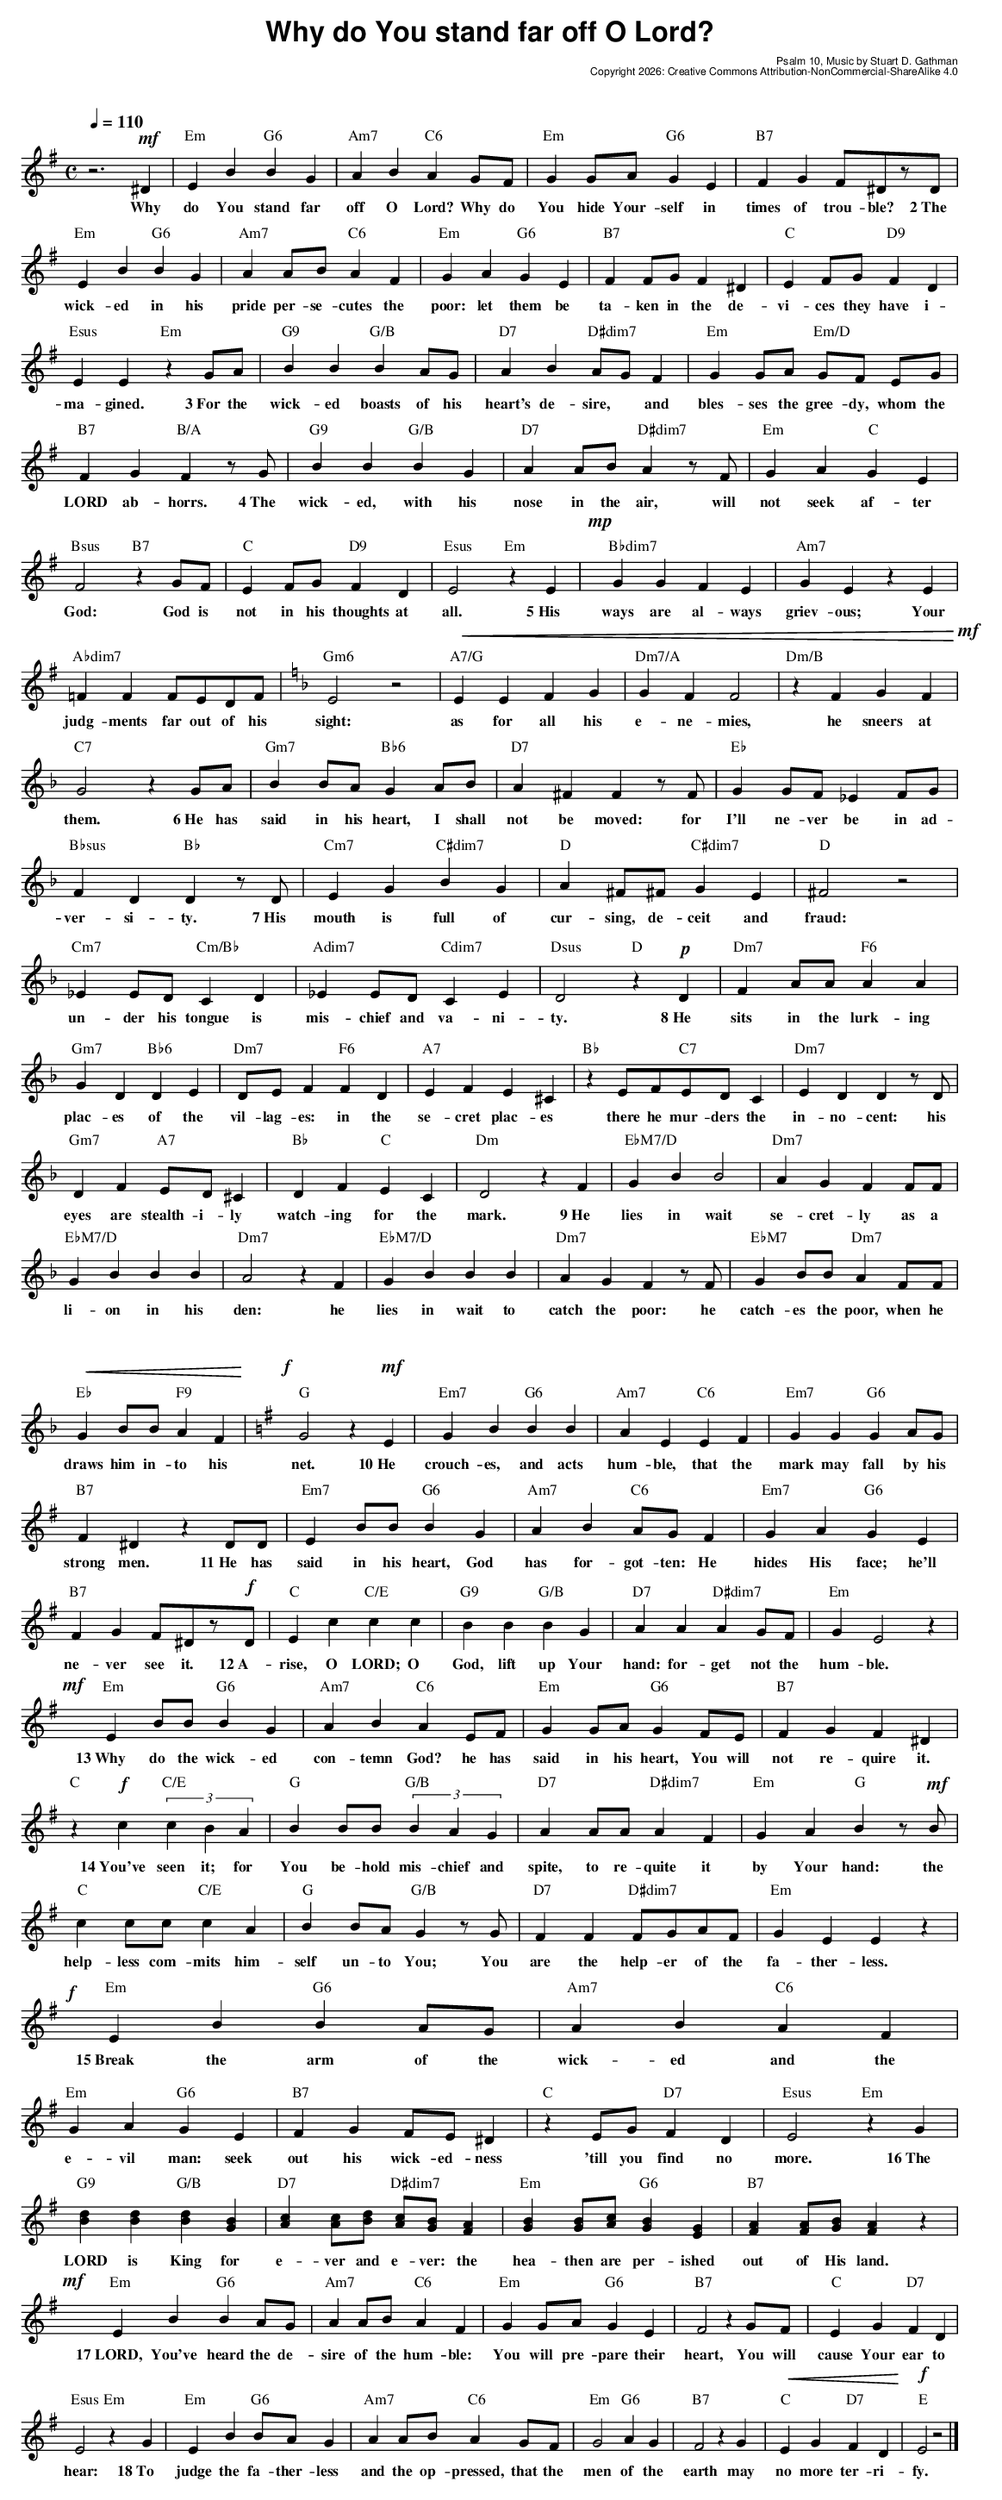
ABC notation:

X:1
T: Why do You stand far off O Lord?
C: Psalm 10, Music by Stuart D. Gathman
C: Copyright 2026: Creative Commons Attribution-NonCommercial-ShareAlike 4.0
M: C
L: 1/4
Q: 1/4=110
K: Em
V:1
z3!mf!^D|"Em"E B "G6"B G|"Am7"A B "C6"A G/F/|"Em"G G/A/ "G6"G E|"B7"FG F/^D/z/D/|
w:Why|do You stand far|off O Lord? Why do|You hide Your-self in|times of trou-ble? 2~The|
"Em"E B "G6"B G|"Am7"A A/B/ "C6"A F|"Em"G A "G6"G E|"B7"F F/G/ F^D|"C"EF/G/"D9"FD|
w:wick-ed in his|pride per-se-cutes the|poor: let them be|ta-ken in the de-|vi-ces they have i-|
"Esus"EE"Em"zG/A/|"G9"BB "G/B"BA/G/|"D7"A B "D#dim7"A/G/F|"Em"G G/A/ "Em/D"G/F/ E/G/|
w:ma-gined. 3~For the|wick-ed boasts of his|heart's de-sire,* and|bles-ses the gree-dy, whom the|
"B7"F G "B/A"F z/G/|"G9"BB "G/B"BG|"D7" AA/B/ "D#dim7"A z/F/|"Em"G A "C"G E|
w:LORD ab-horrs. 4~The|wick-ed, with his|nose in the air, will|not seek af-ter|
"Bsus"F2 "B7"zG/F/|"C"EF/G/ "D9"F D|"Esus"E2 "Em"zE|!mp!y"Bbdim7"GGFE|"Am7"GE zE|
w:God: God is|not in his thoughts at|all. 5~His|ways are al-ways|griev-ous; Your|
"Abdim7"=FF F/E/D/F/|[K:Dm]"Gm6"E2 z2|"A7/G"!<(!EE FG|"Dm7/A"GF F2|"Dm/B"zFGF!<)!!mf!|
w:judg-ments far out of his|sight:|as for all his|e-ne-mies,|he sneers at|
"C7"G2 zG/A/|"Gm7"BB/A/ "Bb6"GA/B/|"D7"A^FFz/F/|"Eb"G G/F/ _E F/G/|
w:them. 6~He has|said in his heart, I shall|not be moved: for|I'll ne-ver be in ad-|
"Bbsus"FD "Bb"Dz/D/|"Cm7"E G "C#dim7"B G|"D"A ^F/^F/ "C#dim7"GE|"D"^F2 z2|
w:ver-si-ty. 7~His|mouth is full of|cur-sing, de-ceit and|fraud:|
"Cm7"_E E/D/ "Cm/Bb"C D|"Adim7"_E E/D/ "Cdim7"C E|"Dsus"D2 "D"z!p!D|"Dm7"F A/A/ "F6"AA|
w:un-der his tongue is|mis-chief and va-ni-|ty. 8~He|sits in the lurk-ing|
"Gm7"GD "Bb6"DE|"Dm7"D/E/F"F6"FD|"A7"EFE^C|"Bb"z E/F/"C7"E/D/ C|"Dm7"EDD z/D/|
w:plac-es of the|vil-lag-es: in the|se-cret plac-es|there he mur-ders the|in-no-cent: his|
"Gm7"D F "A7"E/D/^C|"Bb"DF "C"EC|"Dm"D2 zF|"EbM7/D"G B B2|"Dm7"AG F F/F/|
w:eyes are stealth-i-ly|watch-ing for the|mark. 9~He|lies in wait|se-cret-ly as a|
"EbM7/D"GBBB|"Dm7"A2 zF|"EbM7/D"GB BB|"Dm7"AG Fz/F/|"EbM7"G B/B/ "Dm7"A F/F/|
w:li-on in his|den: he|lies in wait to|catch the poor: he|catch-es the poor, when he|
"Eb"!<(!G B/B/ "F9"AF!<)!|[K:Em]!f!y"G"G2 z!mf!E|"Em7"G B "G6"B B|"Am7"AE "C6"EF|"Em7"G G "G6"G A/G/|
w:draws him in-to his|net. 10~He|crouch-es, and acts|hum-ble, that the|mark may fall by his|
"B7"F^D zD/D/|"Em7"E B/B/ "G6"BG|"Am7"A B "C6"A/G/ F|"Em7"GA "G6"GE|
w:strong men. 11~He has|said in his heart, God|has for-got-ten: He|hides His face; he'll|
"B7"FG F/^D/z/!f!D/|"C"Ec "C/E"cc|"G9"BB "G/B"BG|"D7"AA "D#dim7" A G/F/|"Em"GE2 z|
w:ne-ver see it. 12~A-|rise, O LORD; O|God, lift up Your|hand: for-get not the|hum-ble. |
!mf!y"Em"EB/B/ "G6"BG|"Am7"AB "C6"AE/F/|"Em"GG/A/ "G6"GF/E/|"B7"FGF^D|
w:13~Why do the wick-ed|con-temn God? he has|said in his heart, You will|not re-quire it.|
"C"z!f!c "C/E"(3cBA|"G"BB/B/ "G/B"(3BAG|"D7"A A/A/ "D#dim7" AF|"Em"GA "G"Bz/!mf!B/|
w:14~You've seen it; for|You be-hold mis-chief and|spite, to re-quite it|by Your hand: the|
"C"cc/c/ "C/E"cA|"G"BB/A/ "G/B"Gz/G/|"D7"FF "D#dim7"F/G/A/F/|"Em"GE Ez|
w:help-less com-mits him-|self un-to You; You|are the help-er of the|fa-ther-less.|
!f!y"Em"EB "G6"BA/G/|"Am7"AB "C6"AF|"Em"GA "G6"GE|"B7"FG F/E/^D|"C"zE/G/ "D7"FD|"Esus"E2"Em"zG|
w:15~Break the arm of the|wick-ed and the|e-vil man: seek|out his wick-ed-ness|'till you find no|more. 16~The|
"G9"[dB][dB] "G/B"[dB][BG]|"D7"[cA][cA]/[dB]/ "D#dim7"[cA]/[BG]/[AF]|"Em"[BG][BG]/[cA]/ "G6"[BG][GE]|"B7"[AF][AF]/[BG]/ [AF]z|
w:LORD is King for|e-ver and e-ver: the|hea-then are per-ished|out of His land.|
!mf!y"Em"EB "G6"BA/G/|"Am7"AA/B/ "C6"AF|"Em"GG/A/ "G6"GE|"B7"F2 zG/F/|"C"EG "D7"FD|
w:17~LORD, You've heard the de-|sire of the hum-ble:|You will pre-pare their|heart, You will|cause Your ear to|
"Esus"E2 "Em"zG|"Em"EB "G6"B/A/G|"Am7"AA/B/ "C6"AG/F/|"Em"G2 "G6"AG|"B7"F2zG|"C"!<(!EG "D7"FD!<)!|"E"!f!E2z2|]
w:hear: 18~To|judge the fa-ther-less|and the op-pressed, that the|men of the|earth may|no more ter-ri-|fy.|
